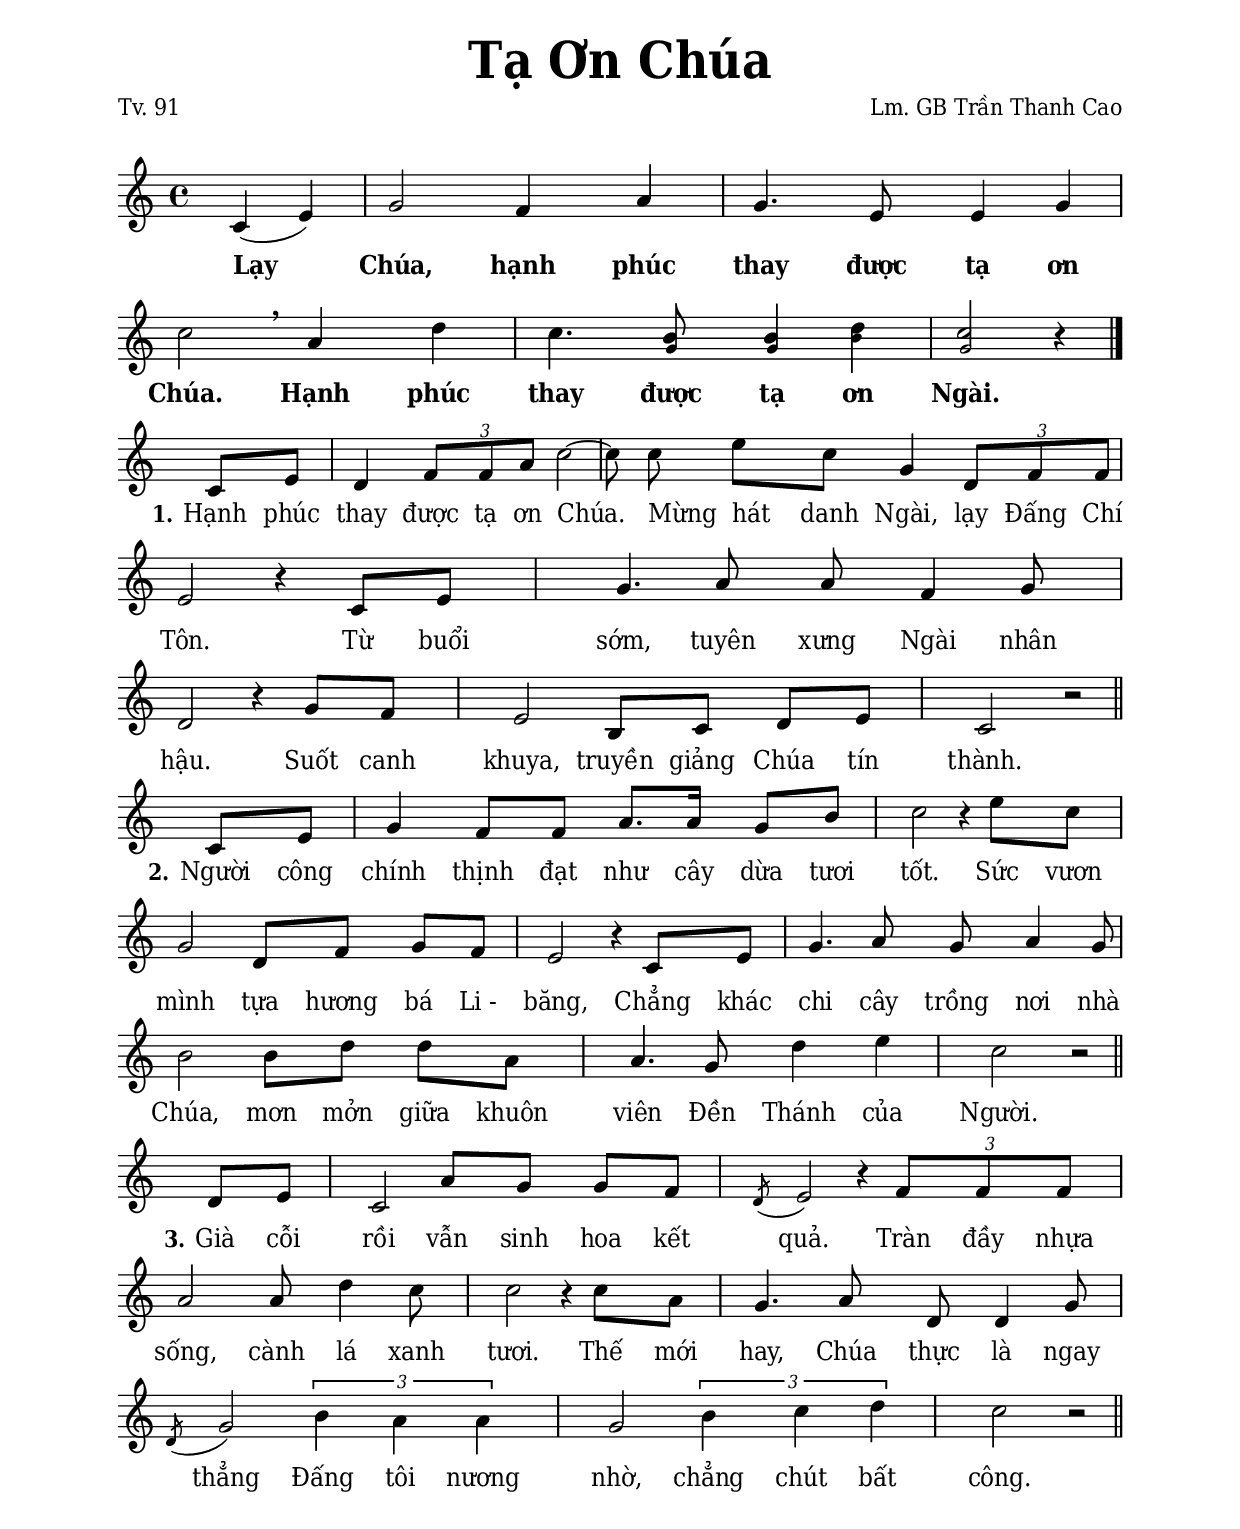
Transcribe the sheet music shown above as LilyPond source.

% Cài đặt chung
\version "2.22.1"
\include "english.ly"

\header {
  title = \markup { \fontsize #3 "Tạ Ơn Chúa" }
  poet = "Tv. 91"
  composer = "Lm. GB Trần Thanh Cao"
  arranger = " "
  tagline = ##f
}

% Nhạc điệp khúc
nhacDiepKhuc = \relative c' {
  <>^\markup { \halign #35 " " }
  \partial 2 c4 (e) |
  g2 f4 a |
  g4. e8 e4 g |
  c2 \breathe a4 d |
  c4.
  <b \tweak font-size #-2 g>8
  <b \tweak font-size #-2 g>4
  <d \tweak font-size #-2 b> |
  <c \tweak font-size #-2 g>2 r4 \bar "|."
}

% Nhạc phiên khúc
nhacPhienKhucMot = \relative c' {
  \partial 4 c8 e |
  d4 \tuplet 3/2 { f8 f a }
  \autoBeamOff
  c2 ~ |
  c8
  \autoBeamOn
  
  \once \override NoteColumn.X-offset = 4
  c e c g4 \tuplet 3/2 { d8 f f } |
  e2 r4 c8 e |
  g4. a8 a f4 g8 |
  d2 r4 g8 f |
  e2 b8 c d e |
  c2 r \bar "||"
}

nhacPhienKhucHai = \relative c' {
  \partial 4 c8 e |
  g4 f8 f a8. a16 g8 b |
  c2 r4 e8 c |
  g2 d8 f g f |
  e2 r4 c8 e |
  g4. a8 g a4 g8 |
  b2 b8 d d a |
  a4. g8 d'4 e |
  c2 r \bar "||"
}

nhacPhienKhucBa = \relative c' {
  \partial 4 d8 e |
  c2 a'8 g g f |
  \acciaccatura d8 e2 r4 \tuplet 3/2 { f8 f f } |
  a2 a8 d4 c8 |
  c2 r4 c8 a |
  g4. a8 d, d4 g8 |
  \acciaccatura d8 g2 \tupletUp \tuplet 3/2 { \stemDown b4 a a \stemNeutral } |
  g2 \tupletUp \tuplet 3/2 { b4 c d } |
  c2 r \bar "||"
}

% Lời điệp khúc
loiDiepKhuc = \lyricmode {
  \override LyricText.extra-offset = #'(0 . 1)
  Lạy Chúa, hạnh phúc thay được tạ ơn Chúa.
  Hạnh phúc thay được tạ ơn Ngài.
}

% Lời phiên khúc
loiPhienKhucMot = \lyricmode {
  \set stanza = #"1."
  Hạnh phúc thay được tạ ơn Chúa.
  \override LyricText.self-alignment-X = #LEFT
  Mừng "hát  "
  \override LyricText.self-alignment-X = #CENTER
  danh Ngài, lạy Đấng Chí Tôn.
  Từ buổi sớm, tuyên xưng Ngài nhân hậu.
  Suốt canh khuya, truyền giảng Chúa tín thành.
}

loiPhienKhucHai = \lyricmode {
  \set stanza = #"2."
  Người công chính thịnh đạt như cây dừa tươi tốt.
  Sức vươn mình tựa hương bá "Li -" băng,
  Chẳng khác chi cây trồng nơi nhà Chúa,
  mơn mởn giữa khuôn viên Đền Thánh của Người.
}

loiPhienKhucBa = \lyricmode {
  \set stanza = #"3."
  Già cỗi rồi vẫn sinh hoa kết quả.
  Tràn đầy nhựa sống, cành lá xanh tươi.
  Thế mới hay, Chúa thực là ngay thẳng
  Đấng tôi nương nhờ, chẳng chút bất công.
}


% Dàn trang
\paper {
  #(set-paper-size "a4")
  top-margin = 20\mm
  bottom-margin = 10\mm
  left-margin = 20\mm
  right-margin = 20\mm
  indent = #0
  #(define fonts
    (make-pango-font-tree
      "Deja Vu Serif Condensed"
      "Deja Vu Serif Condensed"
      "Deja Vu Serif Condensed"
      (/ 20 20)))
  page-count = #1
  system-system-spacing = #'((basic-distance . 11.5)
                             (minimum-distance . 11.5)
                             (padding . 1))
  score-system-spacing = #'((basic-distance . 11.5)
                             (minimum-distance . 11.5)
                             (padding . 1))
}

% Thiết lập tông và nhịp
TongNhip = {
  \key c \major \time 4/4
  \set Timing.beamExceptions = #'()
  \set Timing.baseMoment = #(ly:make-moment 1/4)
  \set Timing.beatStructure = #'(1 1 1 1)}

\score {
  \new ChoirStaff <<
    \new Staff = diepKhuc \with {
        \consists "Merge_rests_engraver"
        %\magnifyStaff #(magstep +1)
      }
      <<
      \new Voice = beSop {
        \TongNhip \nhacDiepKhuc
      }
    >>
    \new Lyrics \with {
          \override VerticalAxisGroup.
            nonstaff-relatedstaff-spacing.padding = #2.5
          \override VerticalAxisGroup.
            nonstaff-unrelatedstaff-spacing.padding = #1
        }
        \lyricsto beSop \loiDiepKhuc
  >>
  \layout {
    \override Lyrics.LyricText.font-series = #'bold
    %\override Lyrics.LyricText.font-size = #+2
    \override Lyrics.LyricSpace.minimum-distance = #5.5
    \override Score.BarNumber.break-visibility = ##(#f #f #f)
    \override Score.SpacingSpanner.uniform-stretching = ##t
  }
}

\score {
  \new ChoirStaff <<
    \new Staff = phienKhuc \with {
        %\magnifyStaff #(magstep +1)
      }
      <<
      \new Voice = beSop {
        \TongNhip \nhacPhienKhucMot
      }
    >>
    \new Lyrics \with {
          \override VerticalAxisGroup.
            nonstaff-relatedstaff-spacing.padding = #1.2
          \override VerticalAxisGroup.
            nonstaff-unrelatedstaff-spacing.padding = #1
        }
        \lyricsto beSop \loiPhienKhucMot
  >>
  \layout {
    \override Staff.TimeSignature.transparent = ##t
    %\override Lyrics.LyricText.font-size = #+2
    \override Lyrics.LyricSpace.minimum-distance = #1.5
    \override Score.BarNumber.break-visibility = ##(#f #f #f)
    \override Score.SpacingSpanner.uniform-stretching = ##t
    \override Score.SpacingSpanner packed-spacing = ##t
  }
}

\score {
  \new ChoirStaff <<
    \new Staff = phienKhuc \with {
        %\magnifyStaff #(magstep +1)
      }
      <<
      \new Voice = beSop {
        \TongNhip \nhacPhienKhucHai
      }
    >>
    \new Lyrics \with {
          \override VerticalAxisGroup.
            nonstaff-relatedstaff-spacing.padding = #1.2
          \override VerticalAxisGroup.
            nonstaff-unrelatedstaff-spacing.padding = #1
        }
        \lyricsto beSop \loiPhienKhucHai
  >>
  \layout {
    \override Staff.TimeSignature.transparent = ##t
    %\override Lyrics.LyricText.font-size = #+2
    \override Lyrics.LyricSpace.minimum-distance = #2.5
    \override Score.BarNumber.break-visibility = ##(#f #f #f)
    \override Score.SpacingSpanner.uniform-stretching = ##t
    \override Score.SpacingSpanner packed-spacing = ##t
  }
}

\score {
  \new ChoirStaff <<
    \new Staff = phienKhuc \with {
        %\magnifyStaff #(magstep +1)
      }
      <<
      \new Voice = beSop {
        \TongNhip \nhacPhienKhucBa
      }
    >>
    \new Lyrics \with {
          \override VerticalAxisGroup.
            nonstaff-relatedstaff-spacing.padding = #1.2
          \override VerticalAxisGroup.
            nonstaff-unrelatedstaff-spacing.padding = #1
        }
        \lyricsto beSop \loiPhienKhucBa
  >>
  \layout {
    \override Staff.TimeSignature.transparent = ##t
    %\override Lyrics.LyricText.font-size = #+2
    \override Lyrics.LyricSpace.minimum-distance = #3
    \override Score.BarNumber.break-visibility = ##(#f #f #f)
    \override Score.SpacingSpanner.uniform-stretching = ##t
    \override Score.SpacingSpanner packed-spacing = ##t
  }
}
